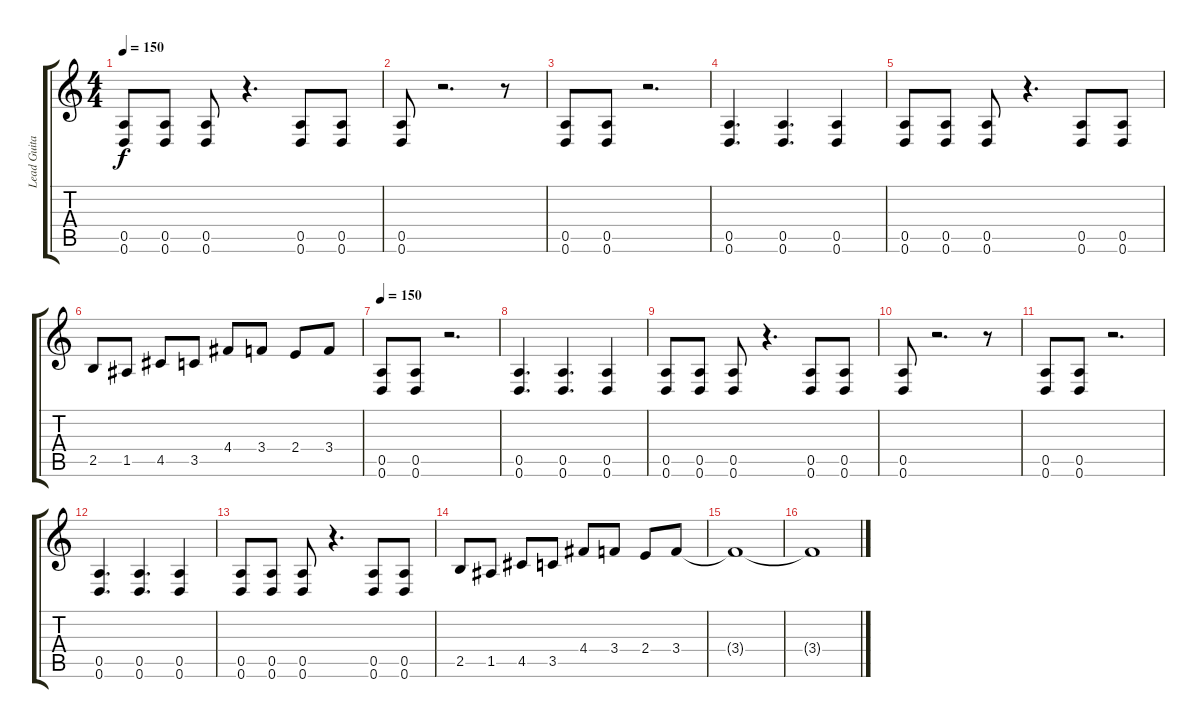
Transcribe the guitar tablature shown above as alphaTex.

\track ("Lead Guitar" "Lead Guita") {instrument distortionguitar}
\staff {score tabs}
\tuning (E4 B3 G3 D3 A2 D2) {hide}
\ts (4 4)
\tempo 150
\clef g2
\ks c
(0.5 0.6).8{dy f} (0.5 0.6).8 (0.5 0.6).8 r.4{d} (0.5 0.6).8 (0.5 0.6).8 |
(0.5 0.6).8 r.2{d} r.8 |
(0.5 0.6).8 (0.5 0.6).8 r.2{d} |
(0.5 0.6).4{d} (0.5 0.6).4{d} (0.5 0.6).4 |
(0.5 0.6).8 (0.5 0.6).8 (0.5 0.6).8 r.4{d} (0.5 0.6).8 (0.5 0.6).8 |
2.5.8 1.5.8 4.5.8 3.5.8 4.4.8 3.4.8 2.4.8 3.4.8 |
\tempo 150
(0.5 0.6).8 (0.5 0.6).8 r.2{d} |
(0.5 0.6).4{d} (0.5 0.6).4{d} (0.5 0.6).4 |
(0.5 0.6).8 (0.5 0.6).8 (0.5 0.6).8 r.4{d} (0.5 0.6).8 (0.5 0.6).8 |
(0.5 0.6).8 r.2{d} r.8 |
(0.5 0.6).8 (0.5 0.6).8 r.2{d} |
(0.5 0.6).4{d} (0.5 0.6).4{d} (0.5 0.6).4 |
(0.5 0.6).8 (0.5 0.6).8 (0.5 0.6).8 r.4{d} (0.5 0.6).8 (0.5 0.6).8 |
2.5.8 1.5.8 4.5.8 3.5.8 4.4.8 3.4.8 2.4.8 3.4.8 |
3.4{t}.1{volume 5} |
3.4{t}.1
